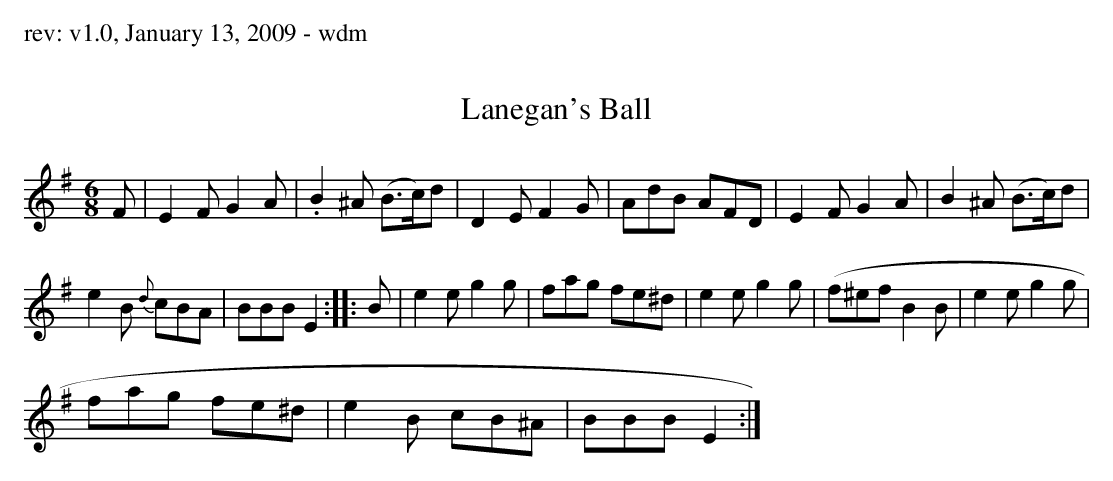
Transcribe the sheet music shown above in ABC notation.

X:1
T:Lanegan's Ball
M:6/8
L:1/8
K:E Minor
F | E2F G2A | .B2^A (B>c)d | D2E F2G | AdB AFD | E2F G2A | B2^A (B>c)d |
e2B {d}cBA | BBB E2 :: B | e2e g2g | fag fe^d | e2e g2g | (f^ef B2B | e2e g2g |
fag fe^d | e2B cB^A | BBB E2 :|
